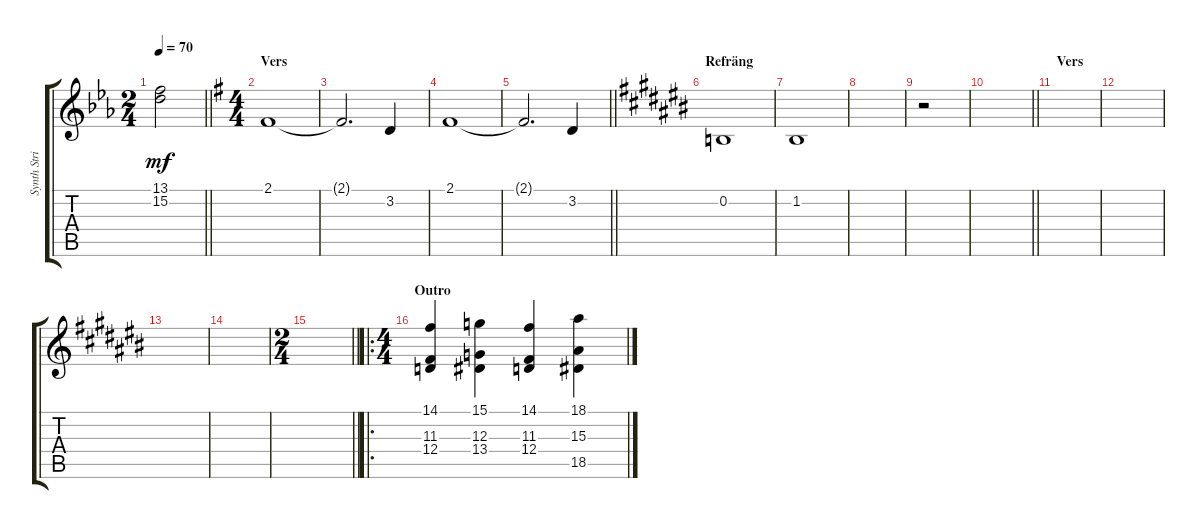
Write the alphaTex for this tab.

\track ("Synth Strings" "Synth Stri") {instrument pad2warm}
\staff {score tabs}
\tuning (E4 B3 G3 D3 A2 E2) {hide}
\ts (2 4)
\tempo 70
\clef g2
\barLineRight lightlight
\ks cminor
(13.1{t} 15.2{t}).2{dy mf} |
\ts (4 4)
\section ("" "Vers")
\ks eminor
2.1.1 |
2.1{t}.2{d} 3.2.4 |
2.1.1 |
\barLineRight lightlight
2.1{t}.2{d} 3.2.4 |
\section ("" "Refräng")
\ks a#minor
0.2.1 |
1.2.1 |
|
r.2 |
\barLineRight lightlight
|
\section ("" "Vers")
|
|
|
|
\ts (2 4)
\barLineRight lightlight
|
\ro
\ts (4 4)
\section ("" "Outro")
(14.1 11.3 12.4).4 (15.1 12.3 13.4).4 (14.1 11.3 12.4).4 (18.1 15.3 18.5).4
